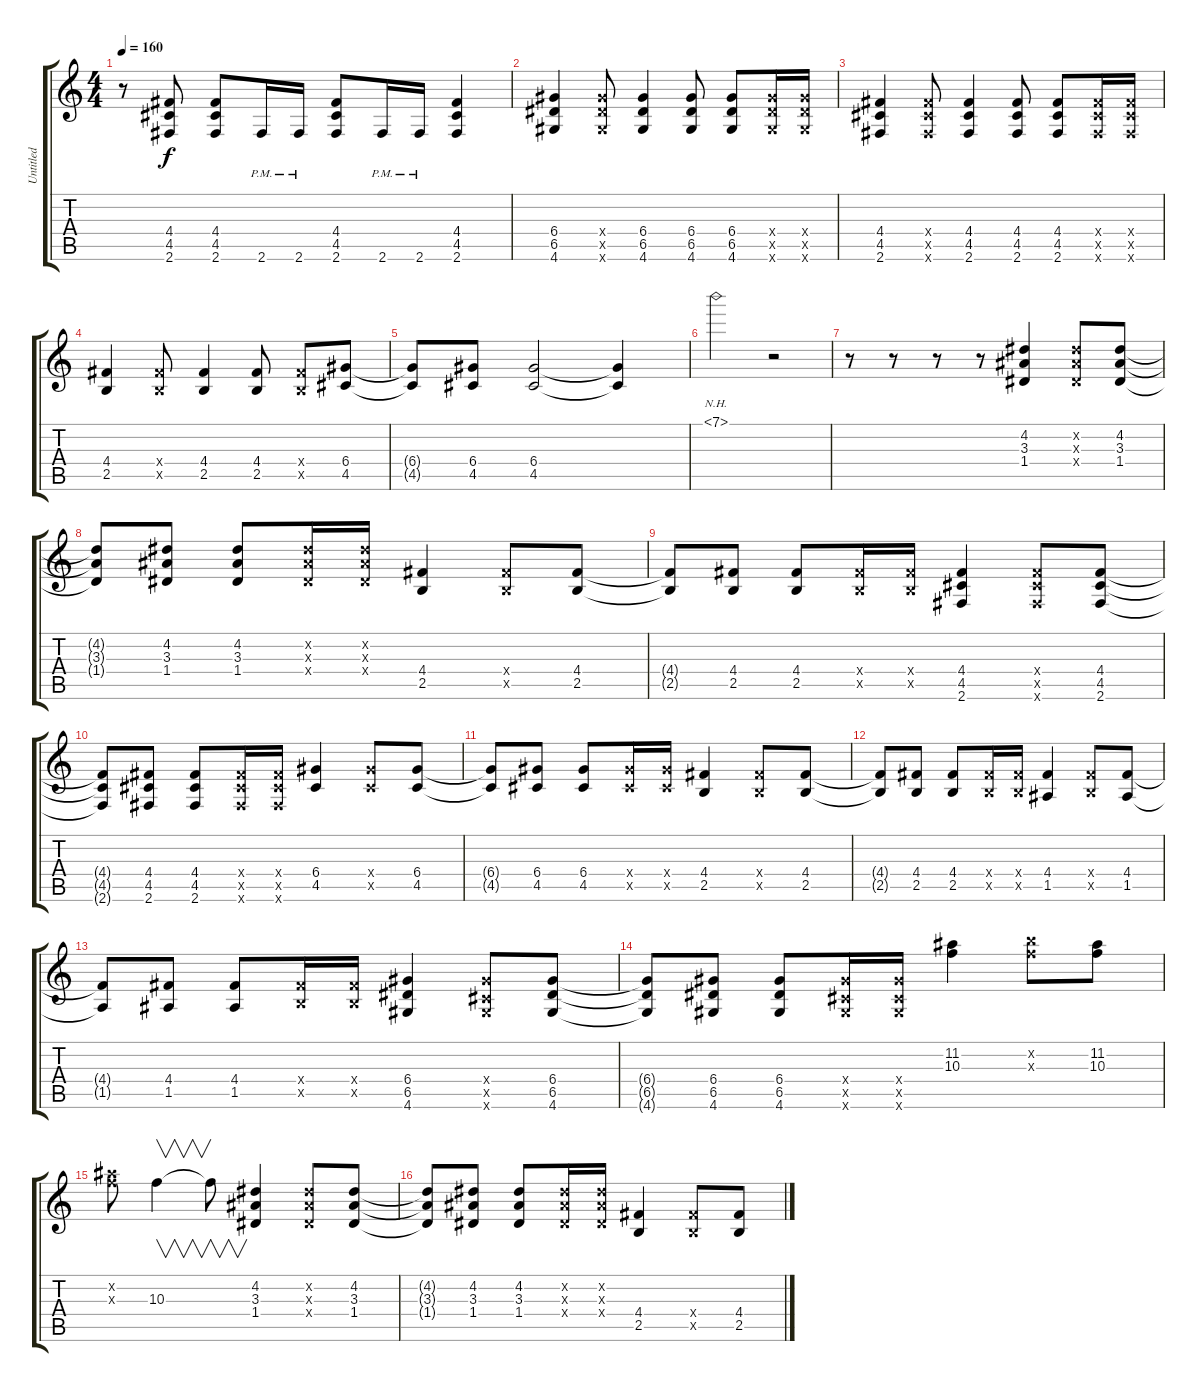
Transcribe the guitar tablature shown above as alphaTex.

\track ("Untitled" "Untitled") {instrument distortionguitar}
\staff {score tabs}
\tuning (E4 B3 G3 D3 A2 E2) {hide}
\ts (4 4)
\tempo 160
\clef g2
\ks c
r.8{dy f} (4.4 4.5 2.6).8 (4.4 4.5 2.6).8 2.6{pm}.16 2.6{pm}.16 (4.4 4.5 2.6).8 2.6{pm}.16 2.6{pm}.16 (4.4 4.5 2.6).4 |
(6.4 6.5 4.6).4 (6.4{x} 6.5{x} 4.6{x}).8 (6.4 6.5 4.6).4 (6.4 6.5 4.6).8 (6.4 6.5 4.6).8 (6.4{x} 6.5{x} 4.6{x}).16 (6.4{x} 6.5{x} 4.6{x}).16 |
(4.4 4.5 2.6).4 (4.4{x} 4.5{x} 2.6{x}).8 (4.4 4.5 2.6).4 (4.4 4.5 2.6).8 (4.4 4.5 2.6).8 (4.4{x} 4.5{x} 2.6{x}).16 (4.4{x} 4.5{x} 2.6{x}).16 |
(4.4 2.5).4 (4.4{x} 2.5{x}).8 (4.4 2.5).4 (4.4 2.5).8 (4.4{x} 2.5{x}).8 (6.4 4.5).8 |
(6.4{t} 4.5{t}).8 (6.4 4.5).8 (6.4 4.5).2 (6.4{t} 4.5{t}).4 |
7.1{nh}.2 r.2 |
r.8 r.8 r.8 r.8 (4.2 3.3 1.4).4 (4.2{x} 3.3{x} 1.4{x}).8 (4.2 3.3 1.4).8 |
(4.2{t} 3.3{t} 1.4{t}).8 (4.2 3.3 1.4).8 (4.2 3.3 1.4).8 (4.2{x} 3.3{x} 1.4{x}).16 (4.2{x} 3.3{x} 1.4{x}).16 (4.4 2.5).4 (4.4{x} 2.5{x}).8 (4.4 2.5).8 |
(4.4{t} 2.5{t}).8 (4.4 2.5).8 (4.4 2.5).8 (4.4{x} 2.5{x}).16 (4.4{x} 2.5{x}).16 (4.4 4.5 2.6).4 (4.4{x} 4.5{x} 2.6{x}).8 (4.4 4.5 2.6).8 |
(4.4{t} 4.5{t} 2.6{t}).8 (4.4 4.5 2.6).8 (4.4 4.5 2.6).8 (4.4{x} 4.5{x} 2.6{x}).16 (4.4{x} 4.5{x} 2.6{x}).16 (6.4 4.5).4 (6.4{x} 4.5{x}).8 (6.4 4.5).8 |
(6.4{t} 4.5{t}).8 (6.4 4.5).8 (6.4 4.5).8 (6.4{x} 4.5{x}).16 (6.4{x} 4.5{x}).16 (4.4 2.5).4 (4.4{x} 2.5{x}).8 (4.4 2.5).8 |
(4.4{t} 2.5{t}).8 (4.4 2.5).8 (4.4 2.5).8 (4.4{x} 2.5{x}).16 (4.4{x} 2.5{x}).16 (4.4 1.5).4 (4.4{x} 2.5{x}).8 (4.4 1.5).8 |
(4.4{t} 1.5{t}).8 (4.4 1.5).8 (4.4 1.5).8 (4.4{x} 2.5{x}).16 (4.4{x} 2.5{x}).16 (6.4 6.5 4.6).4 (6.4{x} 4.5{x} 4.6{x}).8 (6.4 6.5 4.6).8 |
(6.4{t} 6.5{t} 4.6{t}).8 (6.4 6.5 4.6).8 (6.4 6.5 4.6).8 (6.4{x} 4.5{x} 4.6{x}).16 (6.4{x} 4.5{x} 4.6{x}).16 (11.2 10.3).4 (12.2{x} 10.3{x}).8 (11.2 10.3).8 |
(11.2{x} 10.3{x}).8 10.3.4{v} 10.3{t}.8{v} (4.2 3.3 1.4).4 (4.2{x} 3.3{x} 1.4{x}).8 (4.2 3.3 1.4).8 |
(4.2{t} 3.3{t} 1.4{t}).8 (4.2 3.3 1.4).8 (4.2 3.3 1.4).8 (4.2{x} 3.3{x} 1.4{x}).16 (4.2{x} 3.3{x} 1.4{x}).16 (4.4 2.5).4 (4.4{x} 2.5{x}).8 (4.4 2.5).8
